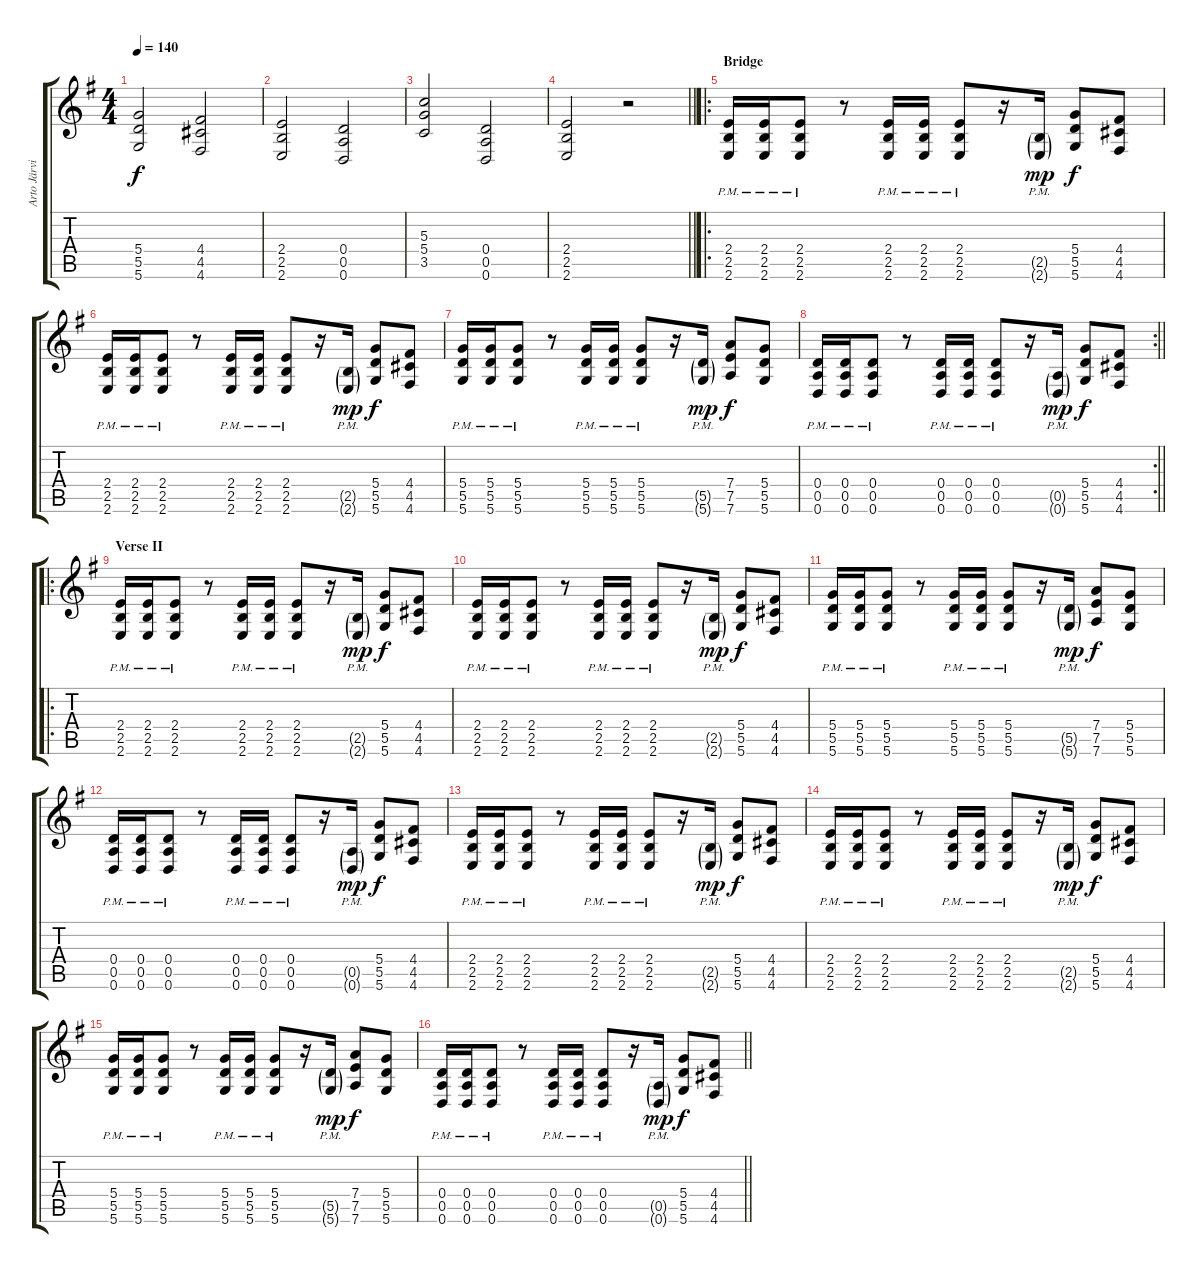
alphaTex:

\track ("Arto Järvinen" "Arto Järvi") {instrument overdrivenguitar}
\staff {score tabs}
\tuning (E4 B3 G3 D3 A2 D2) {hide}
\ts (4 4)
\tempo 140
\clef g2
\ks eminor
(5.4 5.5 5.6).2{dy f} (4.4 4.5 4.6).2 |
(2.4 2.5 2.6).2 (0.4 0.5 0.6).2 |
(5.3 5.4 3.5).2 (0.4 0.5 0.6).2 |
\barLineRight lightlight
(2.4 2.5 2.6).2 r.2 |
\ro
\section ("" "Bridge")
(2.4{pm} 2.5{pm} 2.6{pm}).16 (2.4{pm} 2.5{pm} 2.6{pm}).16 (2.4{pm} 2.5{pm} 2.6{pm}).8 r.8 (2.4{pm} 2.5{pm} 2.6{pm}).16 (2.4{pm} 2.5{pm} 2.6{pm}).16 (2.4{pm} 2.5{pm} 2.6{pm}).8 r.16 (2.5{g pm} 2.6{g pm}).16{dy mp} (5.4 5.5 5.6).8{dy f} (4.4 4.5 4.6).8 |
(2.4{pm} 2.5{pm} 2.6{pm}).16 (2.4{pm} 2.5{pm} 2.6{pm}).16 (2.4{pm} 2.5{pm} 2.6{pm}).8 r.8 (2.4{pm} 2.5{pm} 2.6{pm}).16 (2.4{pm} 2.5{pm} 2.6{pm}).16 (2.4{pm} 2.5{pm} 2.6{pm}).8 r.16 (2.5{g pm} 2.6{g pm}).16{dy mp} (5.4 5.5 5.6).8{dy f} (4.4 4.5 4.6).8 |
(5.4{pm} 5.5{pm} 5.6{pm}).16 (5.4{pm} 5.5{pm} 5.6{pm}).16 (5.4{pm} 5.5{pm} 5.6{pm}).8 r.8 (5.4{pm} 5.5{pm} 5.6{pm}).16 (5.4{pm} 5.5{pm} 5.6{pm}).16 (5.4{pm} 5.5{pm} 5.6{pm}).8 r.16 (5.5{g pm} 5.6{g pm}).16{dy mp} (7.4 7.5 7.6).8{dy f} (5.4 5.5 5.6).8 |
\rc 2
\barLineRight lightlight
(0.4{pm} 0.5{pm} 0.6{pm}).16 (0.4{pm} 0.5{pm} 0.6{pm}).16 (0.4{pm} 0.5{pm} 0.6{pm}).8 r.8 (0.4{pm} 0.5{pm} 0.6{pm}).16 (0.4{pm} 0.5{pm} 0.6{pm}).16 (0.4{pm} 0.5{pm} 0.6{pm}).8 r.16 (0.5{g pm} 0.6{g pm}).16{dy mp} (5.4 5.5 5.6).8{dy f} (4.4 4.5 4.6).8 |
\ro
\section ("" "Verse II")
(2.4{pm} 2.5{pm} 2.6{pm}).16 (2.4{pm} 2.5{pm} 2.6{pm}).16 (2.4{pm} 2.5{pm} 2.6{pm}).8 r.8 (2.4{pm} 2.5{pm} 2.6{pm}).16 (2.4{pm} 2.5{pm} 2.6{pm}).16 (2.4{pm} 2.5{pm} 2.6{pm}).8 r.16 (2.5{g pm} 2.6{g pm}).16{dy mp} (5.4 5.5 5.6).8{dy f} (4.4 4.5 4.6).8 |
(2.4{pm} 2.5{pm} 2.6{pm}).16 (2.4{pm} 2.5{pm} 2.6{pm}).16 (2.4{pm} 2.5{pm} 2.6{pm}).8 r.8 (2.4{pm} 2.5{pm} 2.6{pm}).16 (2.4{pm} 2.5{pm} 2.6{pm}).16 (2.4{pm} 2.5{pm} 2.6{pm}).8 r.16 (2.5{g pm} 2.6{g pm}).16{dy mp} (5.4 5.5 5.6).8{dy f} (4.4 4.5 4.6).8 |
(5.4{pm} 5.5{pm} 5.6{pm}).16 (5.4{pm} 5.5{pm} 5.6{pm}).16 (5.4{pm} 5.5{pm} 5.6{pm}).8 r.8 (5.4{pm} 5.5{pm} 5.6{pm}).16 (5.4{pm} 5.5{pm} 5.6{pm}).16 (5.4{pm} 5.5{pm} 5.6{pm}).8 r.16 (5.5{g pm} 5.6{g pm}).16{dy mp} (7.4 7.5 7.6).8{dy f} (5.4 5.5 5.6).8 |
(0.4{pm} 0.5{pm} 0.6{pm}).16 (0.4{pm} 0.5{pm} 0.6{pm}).16 (0.4{pm} 0.5{pm} 0.6{pm}).8 r.8 (0.4{pm} 0.5{pm} 0.6{pm}).16 (0.4{pm} 0.5{pm} 0.6{pm}).16 (0.4{pm} 0.5{pm} 0.6{pm}).8 r.16 (0.5{g pm} 0.6{g pm}).16{dy mp} (5.4 5.5 5.6).8{dy f} (4.4 4.5 4.6).8 |
(2.4{pm} 2.5{pm} 2.6{pm}).16 (2.4{pm} 2.5{pm} 2.6{pm}).16 (2.4{pm} 2.5{pm} 2.6{pm}).8 r.8 (2.4{pm} 2.5{pm} 2.6{pm}).16 (2.4{pm} 2.5{pm} 2.6{pm}).16 (2.4{pm} 2.5{pm} 2.6{pm}).8 r.16 (2.5{g pm} 2.6{g pm}).16{dy mp} (5.4 5.5 5.6).8{dy f} (4.4 4.5 4.6).8 |
(2.4{pm} 2.5{pm} 2.6{pm}).16 (2.4{pm} 2.5{pm} 2.6{pm}).16 (2.4{pm} 2.5{pm} 2.6{pm}).8 r.8 (2.4{pm} 2.5{pm} 2.6{pm}).16 (2.4{pm} 2.5{pm} 2.6{pm}).16 (2.4{pm} 2.5{pm} 2.6{pm}).8 r.16 (2.5{g pm} 2.6{g pm}).16{dy mp} (5.4 5.5 5.6).8{dy f} (4.4 4.5 4.6).8 |
(5.4{pm} 5.5{pm} 5.6{pm}).16 (5.4{pm} 5.5{pm} 5.6{pm}).16 (5.4{pm} 5.5{pm} 5.6{pm}).8 r.8 (5.4{pm} 5.5{pm} 5.6{pm}).16 (5.4{pm} 5.5{pm} 5.6{pm}).16 (5.4{pm} 5.5{pm} 5.6{pm}).8 r.16 (5.5{g pm} 5.6{g pm}).16{dy mp} (7.4 7.5 7.6).8{dy f} (5.4 5.5 5.6).8 |
\barLineRight lightlight
(0.4{pm} 0.5{pm} 0.6{pm}).16 (0.4{pm} 0.5{pm} 0.6{pm}).16 (0.4{pm} 0.5{pm} 0.6{pm}).8 r.8 (0.4{pm} 0.5{pm} 0.6{pm}).16 (0.4{pm} 0.5{pm} 0.6{pm}).16 (0.4{pm} 0.5{pm} 0.6{pm}).8 r.16 (0.5{g pm} 0.6{g pm}).16{dy mp} (5.4 5.5 5.6).8{dy f} (4.4 4.5 4.6).8
